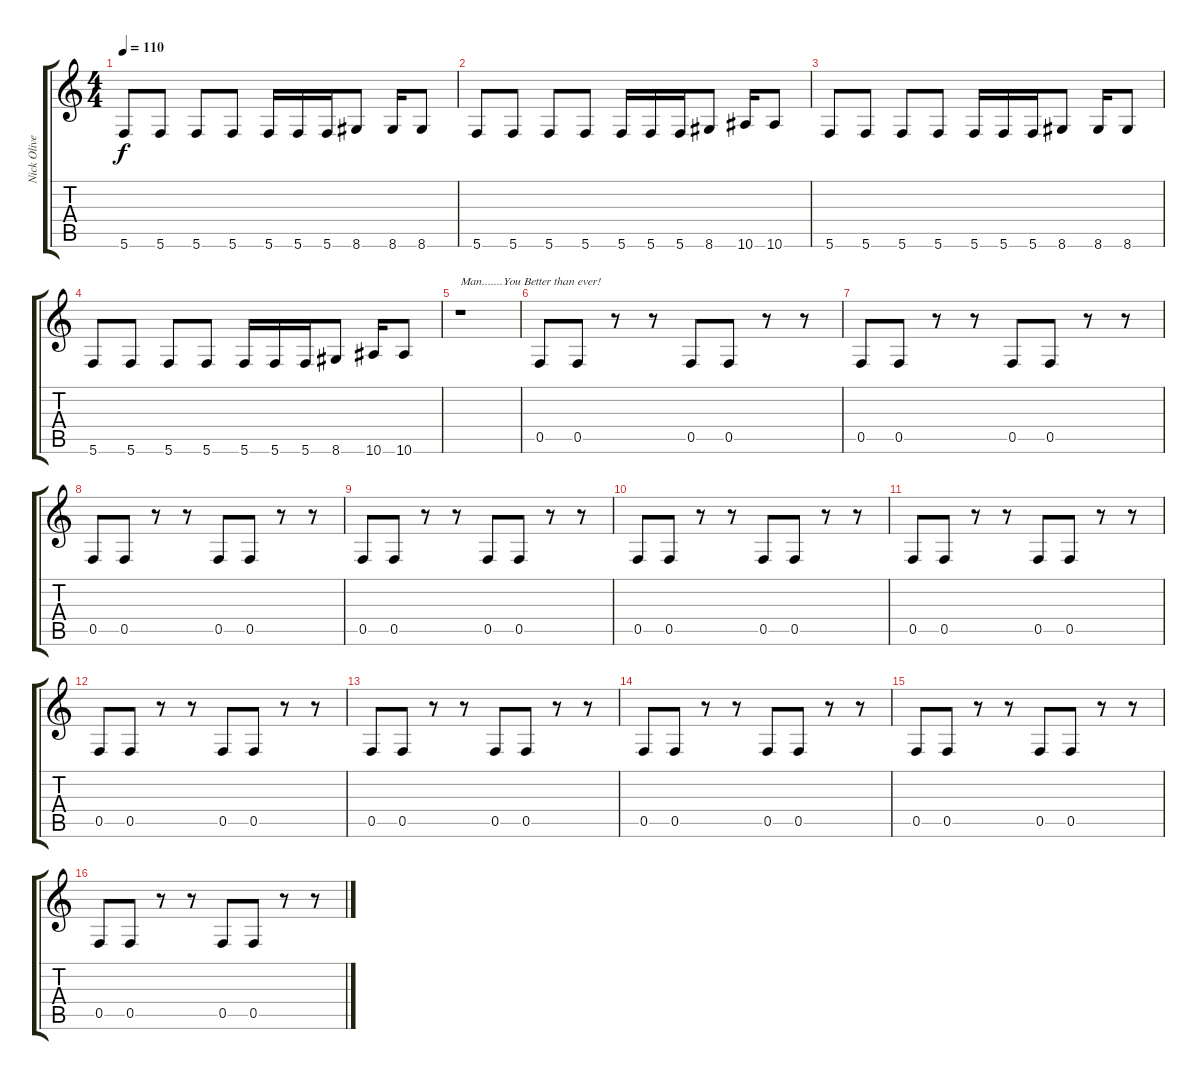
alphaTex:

\track ("Nick Oliveri" "Nick Olive") {instrument fretlessbass}
\staff {score tabs}
\tuning (C4 G3 Eb3 Bb2 F2 C2) {hide}
\ts (4 4)
\tempo 110
\clef g2
\ks c
5.6.8{dy f} 5.6.8 5.6.8 5.6.8 5.6.16 5.6.16 5.6.16 8.6.8 8.6.16 8.6.8 |
5.6.8 5.6.8 5.6.8 5.6.8 5.6.16 5.6.16 5.6.16 8.6.8 10.6.16 10.6.8 |
5.6.8 5.6.8 5.6.8 5.6.8 5.6.16 5.6.16 5.6.16 8.6.8 8.6.16 8.6.8 |
5.6.8 5.6.8 5.6.8 5.6.8 5.6.16 5.6.16 5.6.16 8.6.8 10.6.16 10.6.8 |
r.1{txt "Man.......You Better than ever!"} |
0.5.8 0.5.8 r.8 r.8 0.5.8 0.5.8 r.8 r.8 |
0.5.8 0.5.8 r.8 r.8 0.5.8 0.5.8 r.8 r.8 |
0.5.8 0.5.8 r.8 r.8 0.5.8 0.5.8 r.8 r.8 |
0.5.8 0.5.8 r.8 r.8 0.5.8 0.5.8 r.8 r.8 |
0.5.8 0.5.8 r.8 r.8 0.5.8 0.5.8 r.8 r.8 |
0.5.8 0.5.8 r.8 r.8 0.5.8 0.5.8 r.8 r.8 |
0.5.8 0.5.8 r.8 r.8 0.5.8 0.5.8 r.8 r.8 |
0.5.8 0.5.8 r.8 r.8 0.5.8 0.5.8 r.8 r.8 |
0.5.8 0.5.8 r.8 r.8 0.5.8 0.5.8 r.8 r.8 |
0.5.8 0.5.8 r.8 r.8 0.5.8 0.5.8 r.8 r.8 |
0.5.8 0.5.8 r.8 r.8 0.5.8 0.5.8 r.8 r.8
